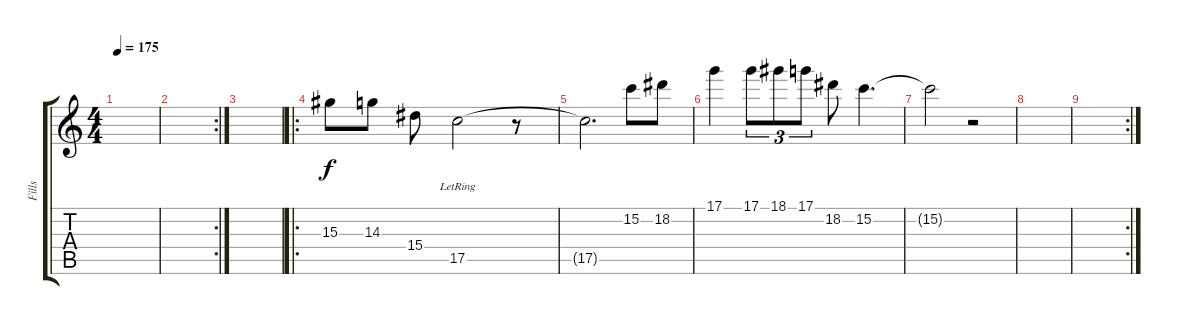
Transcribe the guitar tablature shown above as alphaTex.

\track ("Fills" "Fills") {instrument distortionguitar}
\staff {score tabs}
\tuning (D4 A3 F3 C3 G2 C2) {hide}
\ts (4 4)
\tempo 175
\clef g2
\ks c
|
\rc 2
|
|
\ro
15.3.8 14.3.8 15.4.8 17.5{lr}.2 r.8 |
17.5{t}.2{d} 15.2.8 18.2.8 |
17.1.4 17.1.8{tu (3 2)} 18.1.8{tu (3 2)} 17.1.8{tu (3 2)} 18.2.8 15.2.4{d} |
15.2{t}.2 r.2 |
|
\rc 2
